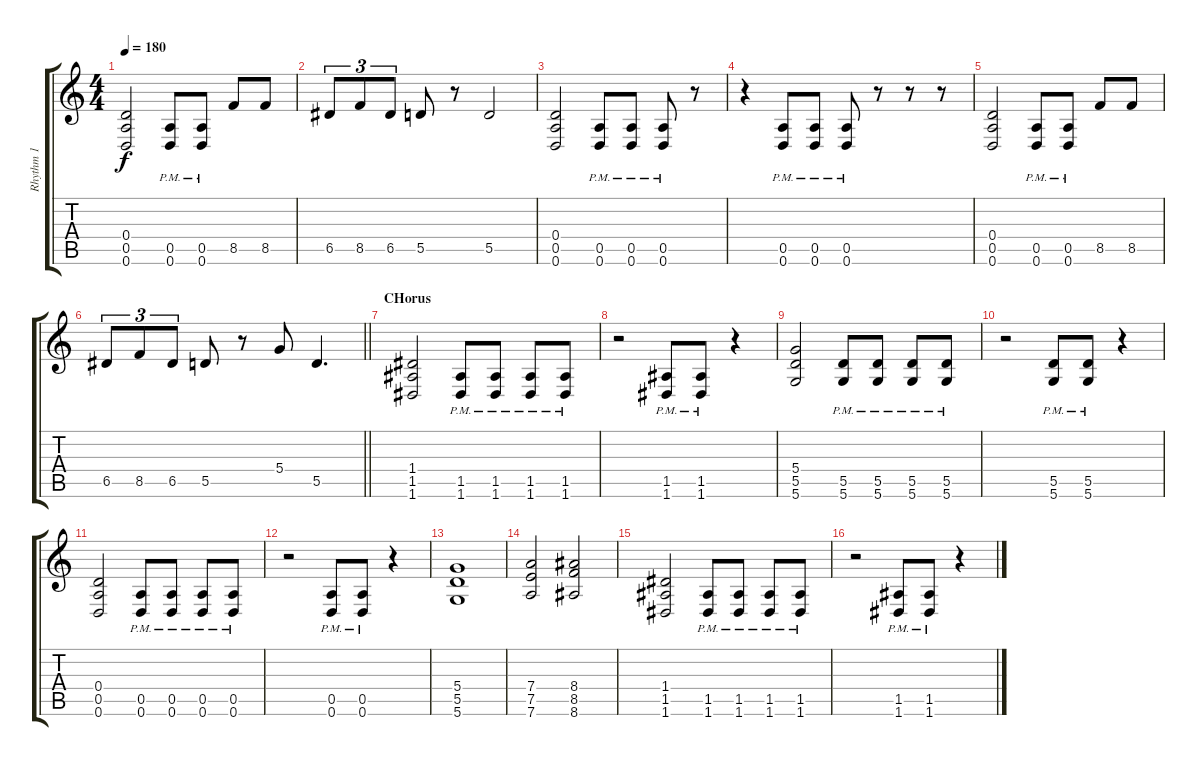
\track ("Rhythm 1" "Rhythm 1") {instrument distortionguitar}
\staff {score tabs}
\tuning (E4 B3 G3 D3 A2 D2) {hide}
\ts (4 4)
\tempo 180
\clef g2
\ks c
(0.4 0.5 0.6).2{dy f} (0.5{pm} 0.6{pm}).8 (0.5{pm} 0.6{pm}).8 8.5.8 8.5.8 |
6.5.8{tu (3 2)} 8.5.8{tu (3 2)} 6.5.8{tu (3 2)} 5.5.8 r.8 5.5.2 |
(0.4 0.5 0.6).2 (0.5{pm} 0.6{pm}).8 (0.5{pm} 0.6{pm}).8 (0.5{pm} 0.6{pm}).8 r.8 |
r.4 (0.5{pm} 0.6{pm}).8 (0.5{pm} 0.6{pm}).8 (0.5{pm} 0.6{pm}).8 r.8 r.8 r.8 |
(0.4 0.5 0.6).2 (0.5{pm} 0.6{pm}).8 (0.5{pm} 0.6{pm}).8 8.5.8 8.5.8 |
\barLineRight lightlight
6.5.8{tu (3 2)} 8.5.8{tu (3 2)} 6.5.8{tu (3 2)} 5.5.8 r.8 5.4.8 5.5.4{d} |
\section ("" "CHorus")
(1.4 1.5 1.6).2 (1.5{pm} 1.6{pm}).8 (1.5{pm} 1.6{pm}).8 (1.5{pm} 1.6{pm}).8 (1.5{pm} 1.6{pm}).8 |
r.2 (1.5{pm} 1.6{pm}).8 (1.5{pm} 1.6{pm}).8 r.4 |
(5.4 5.5 5.6).2 (5.5{pm} 5.6{pm}).8 (5.5{pm} 5.6{pm}).8 (5.5{pm} 5.6{pm}).8 (5.5{pm} 5.6{pm}).8 |
r.2 (5.5{pm} 5.6{pm}).8 (5.5{pm} 5.6{pm}).8 r.4 |
(0.4 0.5 0.6).2 (0.5{pm} 0.6{pm}).8 (0.5{pm} 0.6{pm}).8 (0.5{pm} 0.6{pm}).8 (0.5{pm} 0.6{pm}).8 |
r.2 (0.5{pm} 0.6{pm}).8 (0.5{pm} 0.6{pm}).8 r.4 |
(5.4 5.5 5.6).1 |
(7.4 7.5 7.6).2 (8.4 8.5 8.6).2 |
(1.4 1.5 1.6).2 (1.5{pm} 1.6{pm}).8 (1.5{pm} 1.6{pm}).8 (1.5{pm} 1.6{pm}).8 (1.5{pm} 1.6{pm}).8 |
r.2 (1.5{pm} 1.6{pm}).8 (1.5{pm} 1.6{pm}).8 r.4
